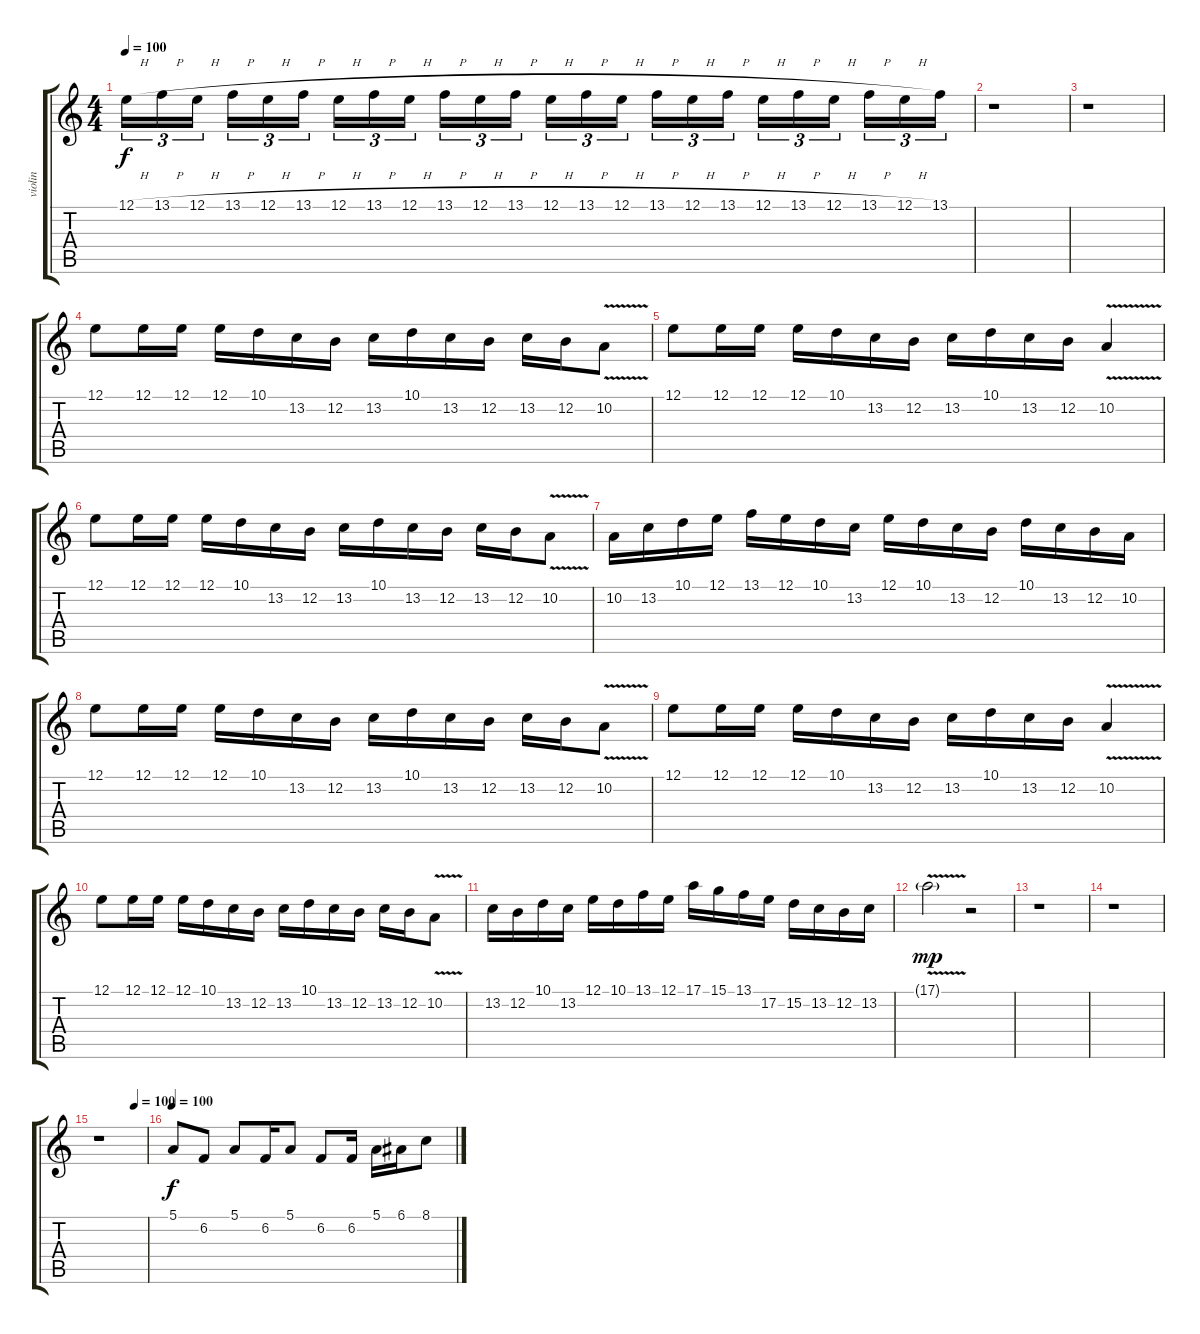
\track ("violin" "violin") {instrument violin}
\staff {score tabs}
\tuning (E4 B3 G3 D3 A2 E2) {hide}
\ts (4 4)
\tempo 100
\clef g2
\ks c
12.1{h}.16{tu (3 2) dy f} 13.1{h}.16{tu (3 2)} 12.1{h}.16{tu (3 2)} 13.1{h}.16{tu (3 2)} 12.1{h}.16{tu (3 2)} 13.1{h}.16{tu (3 2)} 12.1{h}.16{tu (3 2)} 13.1{h}.16{tu (3 2)} 12.1{h}.16{tu (3 2)} 13.1{h}.16{tu (3 2)} 12.1{h}.16{tu (3 2)} 13.1{h}.16{tu (3 2)} 12.1{h}.16{tu (3 2)} 13.1{h}.16{tu (3 2)} 12.1{h}.16{tu (3 2)} 13.1{h}.16{tu (3 2)} 12.1{h}.16{tu (3 2)} 13.1{h}.16{tu (3 2)} 12.1{h}.16{tu (3 2)} 13.1{h}.16{tu (3 2)} 12.1{h}.16{tu (3 2)} 13.1{h}.16{tu (3 2)} 12.1{h}.16{tu (3 2)} 13.1.16{tu (3 2)} |
r.1 |
r.1 |
\section ("" "")
12.1.8{volume 11 balance 10} 12.1.16 12.1.16 12.1.16 10.1.16 13.2.16 12.2.16 13.2.16 10.1.16 13.2.16 12.2.16 13.2.16 12.2.16 10.2{v}.8 |
12.1.8 12.1.16 12.1.16 12.1.16 10.1.16 13.2.16 12.2.16 13.2.16 10.1.16 13.2.16 12.2.16 10.2{v}.4 |
12.1.8 12.1.16 12.1.16 12.1.16 10.1.16 13.2.16 12.2.16 13.2.16 10.1.16 13.2.16 12.2.16 13.2.16 12.2.16 10.2{v}.8 |
10.2.16 13.2.16 10.1.16 12.1.16 13.1.16 12.1.16 10.1.16 13.2.16 12.1.16 10.1.16 13.2.16 12.2.16 10.1.16 13.2.16 12.2.16 10.2.16 |
12.1.8 12.1.16 12.1.16 12.1.16 10.1.16 13.2.16 12.2.16 13.2.16 10.1.16 13.2.16 12.2.16 13.2.16 12.2.16 10.2{v}.8 |
12.1.8 12.1.16 12.1.16 12.1.16 10.1.16 13.2.16 12.2.16 13.2.16 10.1.16 13.2.16 12.2.16 10.2{v}.4 |
12.1.8 12.1.16 12.1.16 12.1.16 10.1.16 13.2.16 12.2.16 13.2.16 10.1.16 13.2.16 12.2.16 13.2.16 12.2.16 10.2{v}.8 |
13.2.16 12.2.16 10.1.16 13.2.16 12.1.16 10.1.16 13.1.16 12.1.16 17.1.16 15.1.16 13.1.16 17.2.16 15.2.16 13.2.16 12.2.16 13.2.16 |
17.1{v g}.2{dy mp} r.2 |
r.1 |
r.1 |
\tempo (100 0.75)
r.1 |
\section ("" "")
\tempo 100
5.1.8{dy f volume 11 balance 10} 6.2.8 5.1.8 6.2.16 5.1.8 6.2.8 6.2.16 5.1.16 6.1.16 8.1.8
